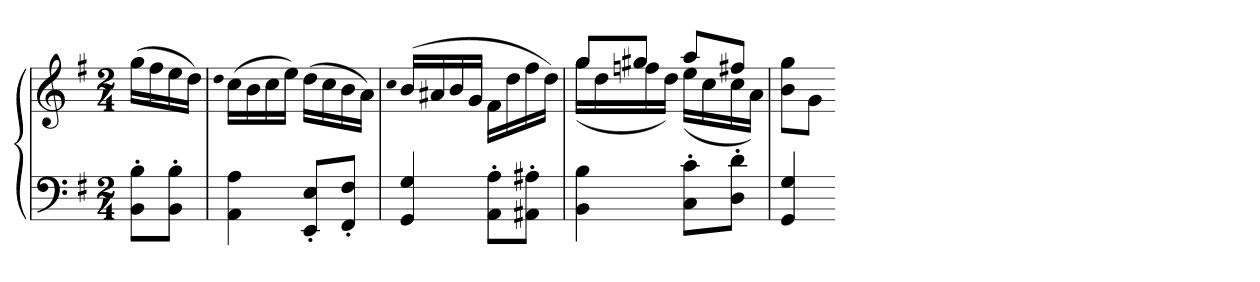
**kern	**kern
*part1	*part1
*staff2	*staff1
*clefF4	*clefG2
*k[f#]	*k[f#]
*G:	*G:
*M2/4	*M2/4
=	=
8BB' 8B'L	(16ggLL
.	16ff#
8BB' 8B'J	16ee
.	16ddJJ)
=69	=69
.	qdd
4AA 4A	(16ccLL
.	16b
.	16cc
.	16eeJJ)
8EE' 8E'L	(16ddLL
.	16cc
8FF#' 8F#'J	16b
.	16aJJ)
=70	=70
.	qcc
4GG 4G	(16bLL
.	16a#X
.	16b
.	16gJJ
8AA' 8A'L	16f#LL
.	16dd
8AA#X' 8A#X'J	16ff#
.	16ddJJ)
=71	=71
*	*^
4BB 4B	8ggL	(16ggLL
.	.	16dd
.	8gg#XJ	16ffn
.	.	16ddJJ)
8C' 8c'L	8aaL	(16eeLL
.	.	16cc
8D' 8d'J	8ff#XJ	16cc
.	.	16aJJ)
*	*v	*v
=72	=72
4GG 4G	8b 8ggL
.	8gJ
=-	=-
*-	*-
